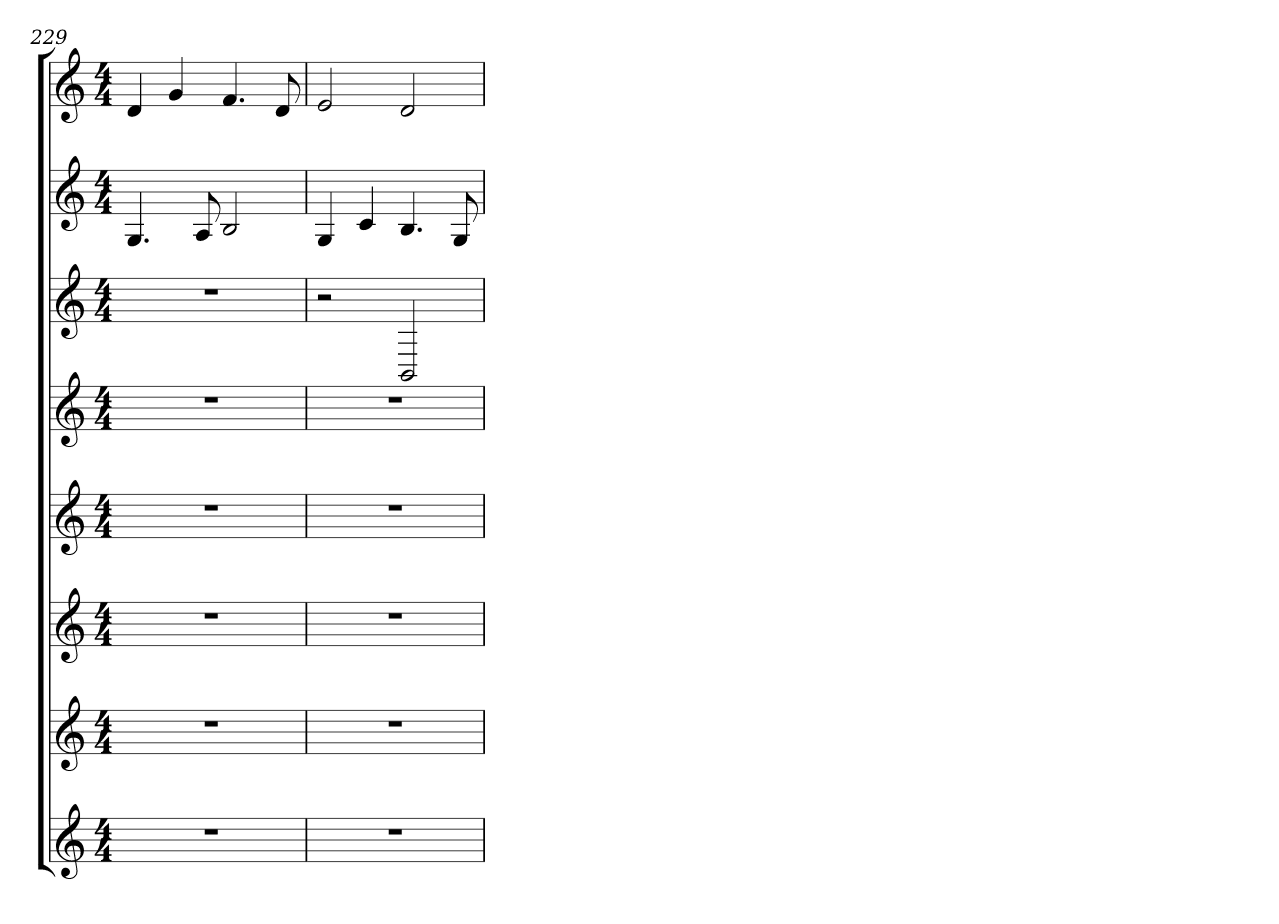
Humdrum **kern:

**kern	**kern	**kern	**kern	**kern	**kern	**kern	**kern
*part8	*part7	*part6	*part5	*part4	*part3	*part2	*part1
*staff8	*staff7	*staff6	*staff5	*staff4	*staff3	*staff2	*staff1
*clefG2	*clefG2	*clefG2	*clefG2	*clefG2	*clefG2	*clefG2	*clefG2
*k[]	*k[]	*k[]	*k[]	*k[]	*k[]	*k[]	*k[]
*M4/4	*M4/4	*M4/4	*M4/4	*M4/4	*M4/4	*M4/4	*M4/4
=229	=229	=229	=229	=229	=229	=229	=229
1r	1r	1r	1r	1r	1r	4.G/	4d/
.	.	.	.	.	.	.	4g/
.	.	.	.	.	.	8A/	.
.	.	.	.	.	.	2B/	4.f/
.	.	.	.	.	.	.	8d/
=230	=230	=230	=230	=230	=230	=230	=230
1r	1r	1r	1r	1r	2r	4G/	2e/
.	.	.	.	.	.	4c/	.
.	.	.	.	.	2BB/	4.B/	2d/
.	.	.	.	.	.	8G/	.
=	=	=	=	=	=	=	=
*-	*-	*-	*-	*-	*-	*-	*-
